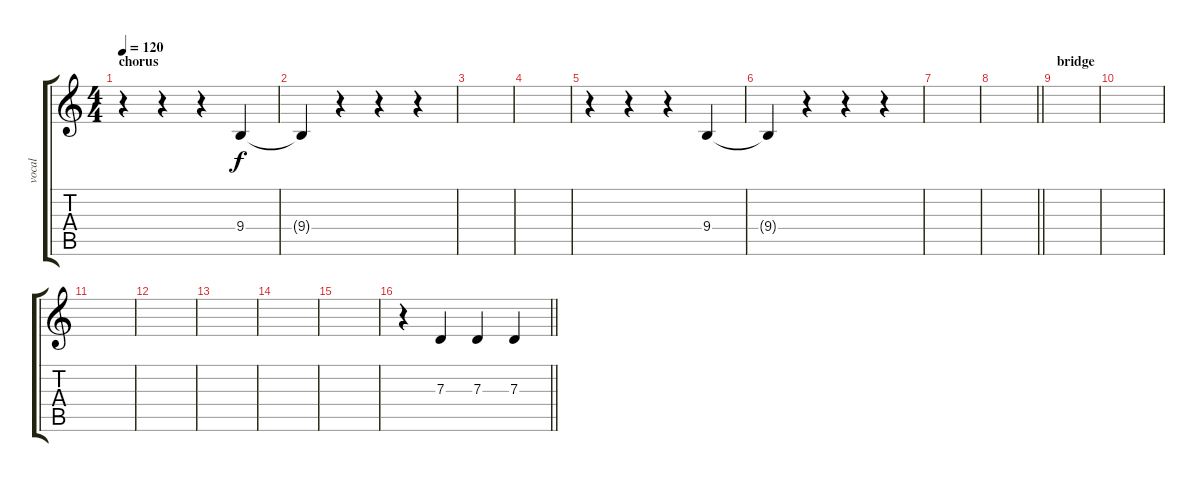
\track ("vocal" "vocal") {instrument tenorsax}
\staff {score tabs}
\tuning (E4 B3 G3 D3 A2 E2) {hide}
\ts (4 4)
\section ("" "chorus")
\tempo 120
\clef g2
\ks c
r.4{dy f} r.4 r.4 9.4.4 |
9.4{t}.4 r.4 r.4 r.4 |
|
|
r.4 r.4 r.4 9.4.4 |
9.4{t}.4 r.4 r.4 r.4 |
|
\barLineRight lightlight
|
\section ("" "bridge")
|
|
|
|
|
|
|
\barLineRight lightlight
r.4 7.3.4 7.3.4 7.3.4
